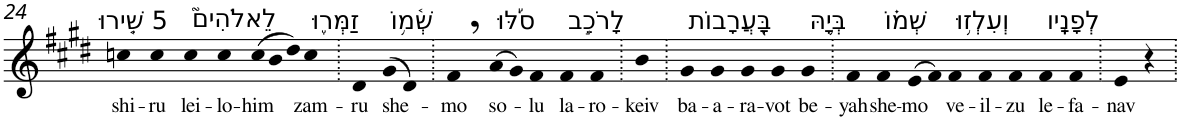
**kern	**text
*part1	*part1
*staff1	*staff1
*I"Piano	*
*I'Pno	*
!!LO:PB:g=z
*clefG2	*
*k[f#c#g#d#]	*
*E:	*
=24	=24
!LO:TX:a:t=5 שִׁ֤ירוּ	!
!	!LO:LY:b
4ccn	shi-
!	!LO:LY:b
4cc	-ru
!LO:TX:a:t=לֵאלֹהִים֮	!
!	!LO:LY:b
4cc	lei-
!	!LO:LY:b
4cc	-lo-
*Xtuplet	*
!	!LO:LY:b
(>12cc	-him
12b	.
12dd#)	.
!LO:TX:a:t=זַמְּר֪וּ	!
!	!LO:LY:b
4cc	zam-
=25.	=25.
!	!LO:LY:b
4d#	-ru
!LO:TX:a:t=שְׁ֫מ֥וֹ	!
!	!LO:LY:b
(>8g#	she-
8d#)	.
=26.	=26.
!	!LO:LY:b
4f#,	-mo
!LO:TX:a:t=סֹ֡לּוּ	!
!	!LO:LY:b
(>8a	so-
8g#)	.
!	!LO:LY:b
4f#	-lu
!LO:TX:a:t=לָרֹכֵ֣ב	!
!	!LO:LY:b
4f#	la-
!	!LO:LY:b
4f#	-ro-
=27.	=27.
!	!LO:LY:b
4b	-keiv
=28.	=28.
!LO:TX:a:t=בָּ֭עֲרָבוֹת	!
!	!LO:LY:b
4g#	ba-
!	!LO:LY:b
4g#	-a-
!	!LO:LY:b
4g#	-ra-
!	!LO:LY:b
4g#	-vot
!LO:TX:a:t=בְּיָ֥הּ	!
!	!LO:LY:b
4g#	be-
=29.	=29.
!	!LO:LY:b
4f#	-yah
!LO:TX:a:t=שְׁמ֗וֹ	!
!	!LO:LY:b
4f#	she-
!	!LO:LY:b
(>8e	-mo
8f#)	.
!LO:TX:a:t=וְעִלְז֥וּ	!
!	!LO:LY:b
4f#	ve-
!	!LO:LY:b
4f#	-il-
!	!LO:LY:b
4f#	-zu
!LO:TX:a:t=לְפָנָֽיו	!
!	!LO:LY:b
4f#	le-
!	!LO:LY:b
4f#	-fa-
=30.	=30.
!	!LO:LY:b
4e	-nav
4r	.
=.	=.
*-	*-
